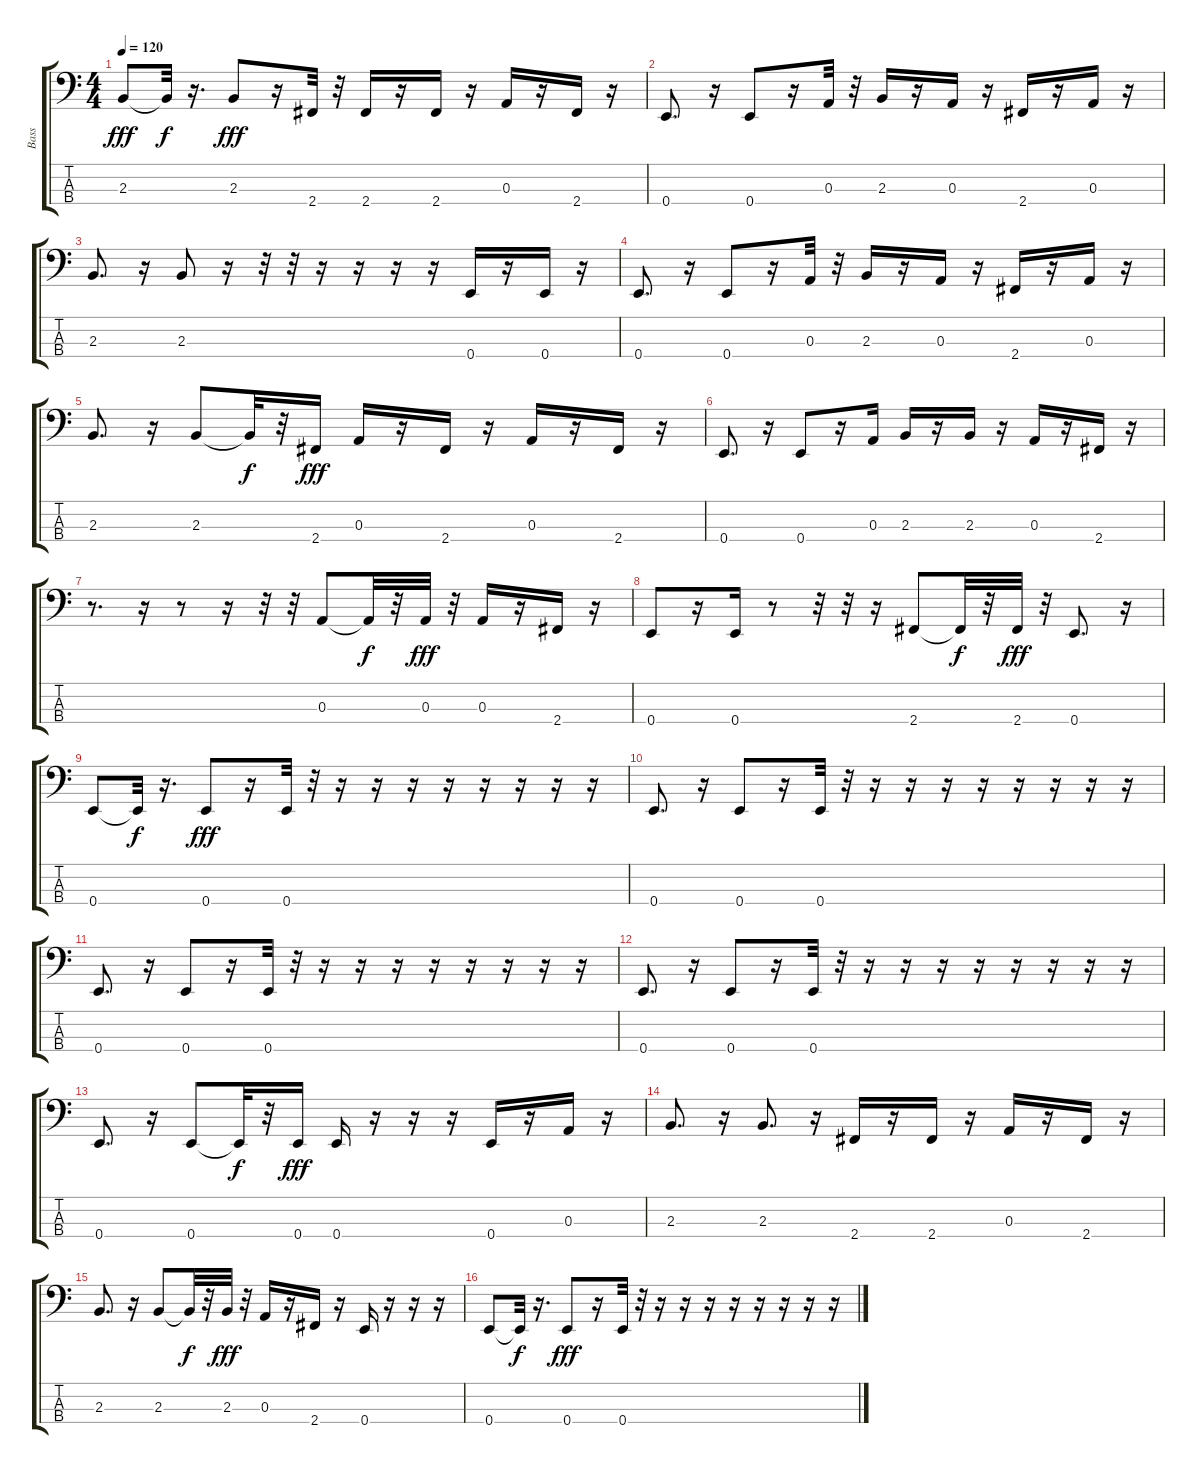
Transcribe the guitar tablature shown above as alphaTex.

\track ("Bass" "Bass") {instrument electricbasspick}
\staff {score tabs}
\tuning (G2 D2 A1 E1) {hide}
\ts (4 4)
\tempo 120
\clef f4
\ks c
2.3.8{dy fff} 2.3{t}.32{dy f} r.16{d} 2.3.8{dy fff} r.16 2.4.32 r.32 2.4.16 r.16 2.4.16 r.16 0.3.16 r.16 2.4.16 r.16 |
0.4.8{d} r.16 0.4.8 r.16 0.3.32 r.32 2.3.16 r.16 0.3.16 r.16 2.4.16 r.16 0.3.16 r.16 |
2.3.8{d} r.16 2.3.8 r.16 r.32 r.32 r.16 r.16 r.16 r.16 0.4.16 r.16 0.4.16 r.16 |
0.4.8{d} r.16 0.4.8 r.16 0.3.32 r.32 2.3.16 r.16 0.3.16 r.16 2.4.16 r.16 0.3.16 r.16 |
2.3.8{d} r.16 2.3.8 2.3{t}.32{dy f} r.32 2.4.16{dy fff} 0.3.16 r.16 2.4.16 r.16 0.3.16 r.16 2.4.16 r.16 |
0.4.8{d} r.16 0.4.8 r.16 0.3.16 2.3.16 r.16 2.3.16 r.16 0.3.16 r.16 2.4.16 r.16 |
r.8{d} r.16 r.8 r.16 r.32 r.32 0.3.8 0.3{t}.32{dy f} r.32 0.3.32{dy fff} r.32 0.3.16 r.16 2.4.16 r.16 |
0.4.8 r.16 0.4.16 r.8 r.32 r.32 r.16 2.4.8 2.4{t}.32{dy f} r.32 2.4.32{dy fff} r.32 0.4.8{d} r.16 |
0.4.8 0.4{t}.32{dy f} r.16{d} 0.4.8{dy fff} r.16 0.4.32 r.32 r.16 r.16 r.16 r.16 r.16 r.16 r.16 r.16 |
0.4.8{d} r.16 0.4.8 r.16 0.4.32 r.32 r.16 r.16 r.16 r.16 r.16 r.16 r.16 r.16 |
0.4.8{d} r.16 0.4.8 r.16 0.4.32 r.32 r.16 r.16 r.16 r.16 r.16 r.16 r.16 r.16 |
0.4.8{d} r.16 0.4.8 r.16 0.4.32 r.32 r.16 r.16 r.16 r.16 r.16 r.16 r.16 r.16 |
0.4.8{d} r.16 0.4.8 0.4{t}.32{dy f} r.32 0.4.16{dy fff} 0.4.16 r.16 r.16 r.16 0.4.16 r.16 0.3.16 r.16 |
2.3.8{d} r.16 2.3.8{d} r.16 2.4.16 r.16 2.4.16 r.16 0.3.16 r.16 2.4.16 r.16 |
2.3.8{d} r.16 2.3.8 2.3{t}.32{dy f} r.32 2.3.32{dy fff} r.32 0.3.16 r.16 2.4.16 r.16 0.4.16 r.16 r.16 r.16 |
0.4.8 0.4{t}.32{dy f} r.16{d} 0.4.8{dy fff} r.16 0.4.32 r.32 r.16 r.16 r.16 r.16 r.16 r.16 r.16 r.16
